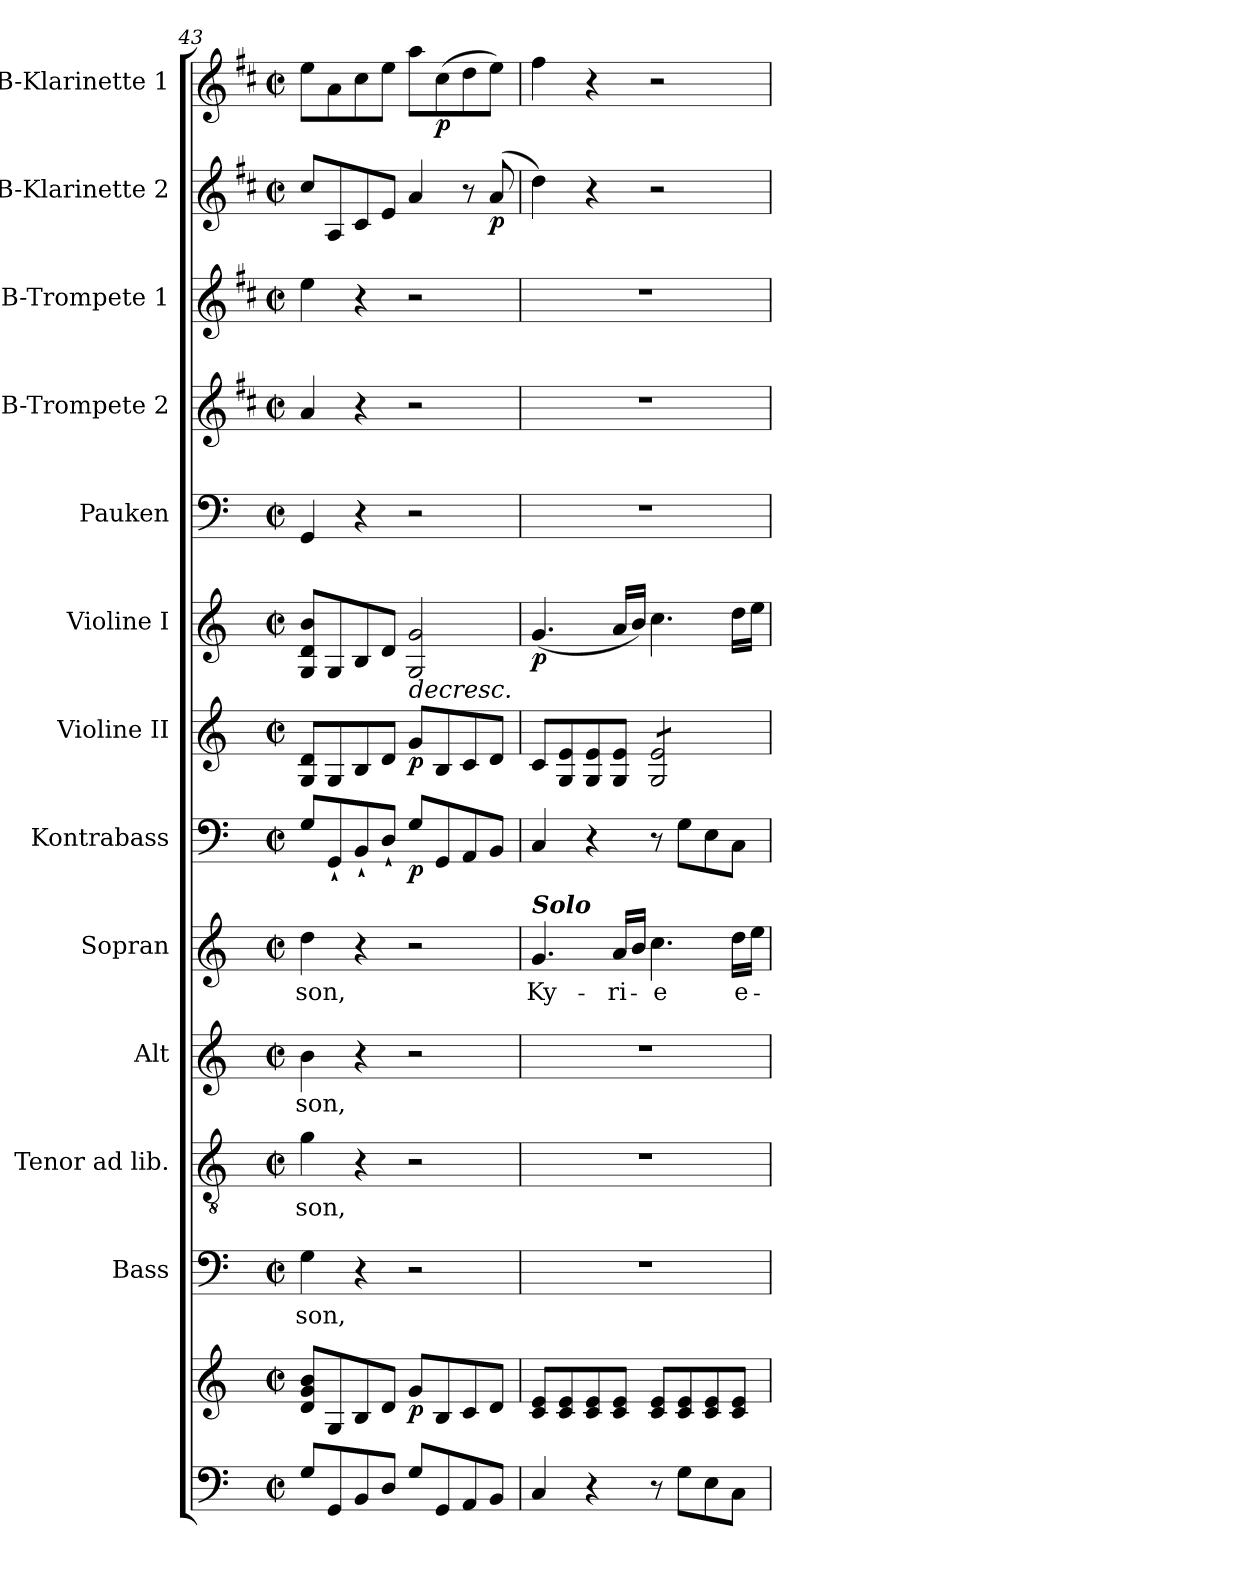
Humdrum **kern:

**kern	**kern	**dynam	**kern	**text	**kern	**text	**kern	**text	**kern	**text	**kern	**dynam	**kern	**dynam	**kern	**dynam	**kern	**kern	**kern	**kern	**dynam	**kern	**dynam
*part13	*part13	*part13	*part12	*part12	*part11	*part11	*part10	*part10	*part9	*part9	*part8	*part8	*part7	*part7	*part6	*part6	*part5	*part4	*part3	*part2	*part2	*part1	*part1
*staff14	*staff13	*staff13/14	*staff12	*staff12	*staff11	*staff11	*staff10	*staff10	*staff9	*staff9	*staff8	*staff8	*staff7	*staff7	*staff6	*staff6	*staff5	*staff4	*staff3	*staff2	*staff2	*staff1	*staff1
*	*	*	*I"Bass	*	*I"Tenor ad lib.	*	*I"Alt	*	*I"Sopran	*	*I"Kontrabass	*	*I"Violine II	*	*I"Violine I	*	*I"Pauken	*I"B-Trompete 2	*I"B-Trompete 1	*I"B-Klarinette 2	*	*I"B-Klarinette 1	*
*	*	*	*I'B.	*	*I'T.	*	*I'A.	*	*I'S.	*	*I'Kb.	*	*I'Vl. II	*	*I'Vl. I	*	*I'Pk.	*I'Trp. 2	*I'Trp. 1	*I'B Kl. 2	*	*I'B Kl. 1	*
*clefF4	*clefG2	*	*clefF4	*	*clefGv2	*	*clefG2	*	*clefG2	*	*clefF4	*	*clefG2	*	*clefG2	*	*clefF4	*clefG2	*clefG2	*clefG2	*	*clefG2	*
*	*	*	*	*	*	*	*	*	*	*	*ITrd7c12	*	*	*	*	*	*	*ITrd1c2	*ITrd1c2	*ITrd1c2	*	*ITrd1c2	*
*k[]	*k[]	*	*k[]	*	*k[]	*	*k[]	*	*k[]	*	*k[]	*	*k[]	*	*k[]	*	*k[]	*k[]	*k[]	*k[]	*	*k[]	*
*C:	*C:	*	*C:	*	*C:	*	*C:	*	*C:	*	*C:	*	*C:	*	*C:	*	*C:	*C:	*C:	*C:	*	*C:	*
*M2/2	*M2/2	*	*M2/2	*	*M2/2	*	*M2/2	*	*M2/2	*	*M2/2	*	*M2/2	*	*M2/2	*	*M2/2	*M2/2	*M2/2	*M2/2	*	*M2/2	*
*met(c|)	*met(c|)	*	*met(c|)	*	*met(c|)	*	*met(c|)	*	*met(c|)	*	*met(c|)	*	*met(c|)	*	*met(c|)	*	*met(c|)	*met(c|)	*met(c|)	*met(c|)	*	*met(c|)	*
=43	=43	=43	=43	=43	=43	=43	=43	=43	=43	=43	=43	=43	=43	=43	=43	=43	=43	=43	=43	=43	=43	=43	=43
!	!	!	!	!LO:LY:b	!	!LO:LY:b	!	!LO:LY:b	!	!LO:LY:b	!	!	!	!	!	!	!	!	!	!	!	!	!
8G/L	8d/ 8g/ 8b/L	.	4G\	-son,	4g\	-son,	4b\	-son,	4dd\	-son,	8GG/L	.	8G/ 8d/L	.	8G/ 8d/ 8b/L	.	4GG/	4g/	4dd\	8b/L	.	8dd\L	.
8GG/	8G/	.	.	.	.	.	.	.	.	.	8GGG`</	.	8G/	.	8G/	.	.	.	.	8G/	.	8g\	.
8BB/	8B/	.	4r	.	4r	.	4r	.	4r	.	8BBB`</	.	8B/	.	8B/	.	4r	4r	4r	8B/	.	8b\	.
8D/J	8d/J	.	.	.	.	.	.	.	.	.	8DD`</J	.	8d/J	.	8d/J	.	.	.	.	8d/J	.	8dd\J	.
!	!	!LO:DY:b	!	!	!	!	!	!	!	!	!	!LO:DY:b	!	!LO:DY:b	!	!LO:HP:b	!	!	!	!	!	!	!
8G/L	8g/L	p	2r	.	2r	.	2r	.	2r	.	8GG/L	p	8g/L	p	2G/ 2g/	>	2r	2r	2r	4g/	.	8gg\L	.
!	!	!	!	!	!	!	!	!	!	!	!	!	!	!	!	!	!	!	!	!	!	!	!LO:DY:b
8GG/	8B/	.	.	.	.	.	.	.	.	.	8GGG/	.	8B/	.	.	.	.	.	.	.	.	(>8b\	p
8AA/	8c/	.	.	.	.	.	.	.	.	.	8AAA/	.	8c/	.	.	.	.	.	.	8r	.	8cc\	.
!	!	!	!	!	!	!	!	!	!	!	!	!	!	!	!	!	!	!	!	!	!LO:DY:b	!	!
8BB/J	8d/J	.	.	.	.	.	.	.	.	.	8BBB/J	.	8d/J	.	.	.	.	.	.	(8g/	p	8dd\J)	.
=44	=44	=44	=44	=44	=44	=44	=44	=44	=44	=44	=44	=44	=44	=44	=44	=44	=44	=44	=44	=44	=44	=44	=44
!	!	!	!	!	!	!	!	!	!LO:TX:a:Bi:t=Solo	!	!	!	!	!	!	!	!	!	!	!	!	!	!
!	!	!	!	!	!	!	!	!	!	!LO:LY:b	!	!	!	!	!	!LO:DY:b	!	!	!	!	!	!	!
4C/	8c/ 8e/L	.	1r	.	1r	.	1r	.	4.g/	Ky-	4CC/	.	8c/L	.	(<4.g/	p	1r	1r	1r	4cc\)	.	4ee\	.
.	8c/ 8e/	.	.	.	.	.	.	.	.	.	.	.	8G/ 8e/	.	.	.	.	.	.	.	.	.	.
4r	8c/ 8e/	.	.	.	.	.	.	.	.	.	4r	.	8G/ 8e/	.	.	.	.	.	.	4r	.	4r	.
!	!	!	!	!	!	!	!	!	!	!LO:LY:b	!	!	!	!	!	!	!	!	!	!	!	!	!
.	8c/ 8e/J	.	.	.	.	.	.	.	16a/LL	-ri-	.	.	8G/ 8e/J	.	16a/LL	]	.	.	.	.	.	.	.
.	.	.	.	.	.	.	.	.	16b/JJ	.	.	.	.	.	16b/JJ)	.	.	.	.	.	.	.	.
!	!	!	!	!	!	!	!	!	!	!LO:LY:b	!	!	!	!	!	!	!	!	!	!	!	!	!
*	*	*	*	*	*	*	*	*	*	*	*	*	*tremolo	*	*	*	*	*	*	*	*	*	*
8r	8c/ 8e/L	.	.	.	.	.	.	.	4.cc\	-e	8r	.	8G/ 8e/L	.	4.cc\	.	.	.	.	2r	.	2r	.
8G\L	8c/ 8e/	.	.	.	.	.	.	.	.	.	8GG\L	.	8G/ 8e/	.	.	.	.	.	.	.	.	.	.
8E\	8c/ 8e/	.	.	.	.	.	.	.	.	.	8EE\	.	8G/ 8e/	.	.	.	.	.	.	.	.	.	.
!	!	!	!	!	!	!	!	!	!	!LO:LY:b	!	!	!	!	!	!	!	!	!	!	!	!	!
8C\J	8c/ 8e/J	.	.	.	.	.	.	.	16dd\LL	e-	8CC\J	.	8G/ 8e/J	.	16dd\LL	.	.	.	.	.	.	.	.
*	*	*	*	*	*	*	*	*	*	*	*	*	*Xtremolo	*	*	*	*	*	*	*	*	*	*
.	.	.	.	.	.	.	.	.	16ee\JJ	.	.	.	.	.	16ee\JJ	.	.	.	.	.	.	.	.
=	=	=	=	=	=	=	=	=	=	=	=	=	=	=	=	=	=	=	=	=	=	=	=
*-	*-	*-	*-	*-	*-	*-	*-	*-	*-	*-	*-	*-	*-	*-	*-	*-	*-	*-	*-	*-	*-	*-	*-
